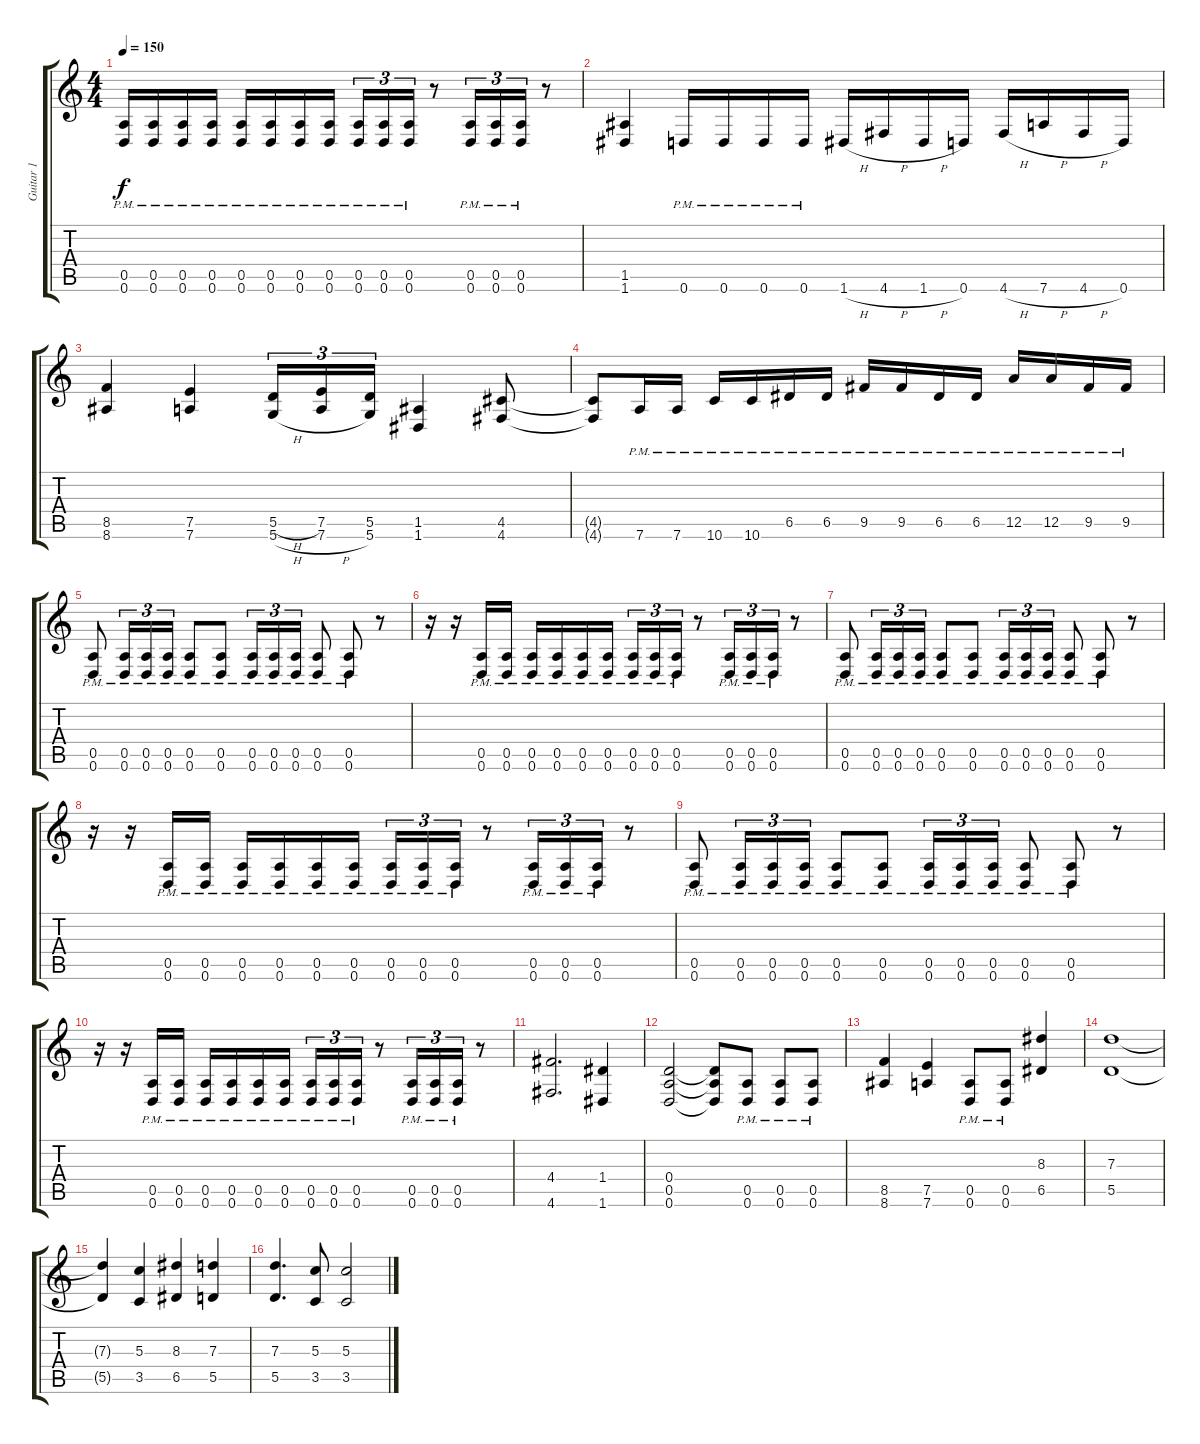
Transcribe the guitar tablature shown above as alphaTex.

\track ("Guitar 1" "Guitar 1") {instrument distortionguitar}
\staff {score tabs}
\tuning (E4 B3 G3 D3 A2 D2) {hide}
\ts (4 4)
\tempo 150
\clef g2
\ks c
(0.5{pm} 0.6{pm}).16{dy f} (0.5{pm} 0.6{pm}).16 (0.5{pm} 0.6{pm}).16 (0.5{pm} 0.6{pm}).16 (0.5{pm} 0.6{pm}).16 (0.5{pm} 0.6{pm}).16 (0.5{pm} 0.6{pm}).16 (0.5{pm} 0.6{pm}).16 (0.5{pm} 0.6{pm}).16{tu (3 2)} (0.5{pm} 0.6{pm}).16{tu (3 2)} (0.5{pm} 0.6{pm}).16{tu (3 2)} r.8 (0.5{pm} 0.6{pm}).16{tu (3 2)} (0.5{pm} 0.6{pm}).16{tu (3 2)} (0.5{pm} 0.6{pm}).16{tu (3 2)} r.8 |
(1.5 1.6).4 0.6{pm}.16 0.6{pm}.16 0.6{pm}.16 0.6{pm}.16 1.6{h}.16 4.6{h}.16 1.6{h}.16 0.6.16 4.6{h}.16 7.6{h}.16 4.6{h}.16 0.6.16 |
(8.5 8.6).4 (7.5 7.6).4 (5.5{h} 5.6{h}).16{tu (3 2)} (7.5 7.6{h}).16{tu (3 2)} (5.5 5.6).16{tu (3 2)} (1.5 1.6).4 (4.5 4.6).8 |
(4.5{t} 4.6{t}).8 7.6{pm}.16 7.6{pm}.16 10.6{pm}.16 10.6{pm}.16 6.5{pm}.16 6.5{pm}.16 9.5{pm}.16 9.5{pm}.16 6.5{pm}.16 6.5{pm}.16 12.5{pm}.16 12.5{pm}.16 9.5{pm}.16 9.5{pm}.16 |
(0.5{pm} 0.6{pm}).8{balance 8} (0.5{pm} 0.6{pm}).16{tu (3 2)} (0.5{pm} 0.6{pm}).16{tu (3 2)} (0.5{pm} 0.6{pm}).16{tu (3 2)} (0.5{pm} 0.6{pm}).8 (0.5{pm} 0.6{pm}).8 (0.5{pm} 0.6{pm}).16{tu (3 2)} (0.5{pm} 0.6{pm}).16{tu (3 2)} (0.5{pm} 0.6{pm}).16{tu (3 2)} (0.5{pm} 0.6{pm}).8 (0.5{pm} 0.6{pm}).8 r.8 |
r.16 r.16 (0.5{pm} 0.6{pm}).16 (0.5{pm} 0.6{pm}).16 (0.5{pm} 0.6{pm}).16 (0.5{pm} 0.6{pm}).16 (0.5{pm} 0.6{pm}).16 (0.5{pm} 0.6{pm}).16 (0.5{pm} 0.6{pm}).16{tu (3 2)} (0.5{pm} 0.6{pm}).16{tu (3 2)} (0.5{pm} 0.6{pm}).16{tu (3 2)} r.8 (0.5{pm} 0.6{pm}).16{tu (3 2)} (0.5{pm} 0.6{pm}).16{tu (3 2)} (0.5{pm} 0.6{pm}).16{tu (3 2)} r.8 |
(0.5{pm} 0.6{pm}).8 (0.5{pm} 0.6{pm}).16{tu (3 2)} (0.5{pm} 0.6{pm}).16{tu (3 2)} (0.5{pm} 0.6{pm}).16{tu (3 2)} (0.5{pm} 0.6{pm}).8 (0.5{pm} 0.6{pm}).8 (0.5{pm} 0.6{pm}).16{tu (3 2)} (0.5{pm} 0.6{pm}).16{tu (3 2)} (0.5{pm} 0.6{pm}).16{tu (3 2)} (0.5{pm} 0.6{pm}).8 (0.5{pm} 0.6{pm}).8 r.8 |
r.16 r.16 (0.5{pm} 0.6{pm}).16 (0.5{pm} 0.6{pm}).16 (0.5{pm} 0.6{pm}).16 (0.5{pm} 0.6{pm}).16 (0.5{pm} 0.6{pm}).16 (0.5{pm} 0.6{pm}).16 (0.5{pm} 0.6{pm}).16{tu (3 2)} (0.5{pm} 0.6{pm}).16{tu (3 2)} (0.5{pm} 0.6{pm}).16{tu (3 2)} r.8 (0.5{pm} 0.6{pm}).16{tu (3 2)} (0.5{pm} 0.6{pm}).16{tu (3 2)} (0.5{pm} 0.6{pm}).16{tu (3 2)} r.8 |
(0.5{pm} 0.6{pm}).8 (0.5{pm} 0.6{pm}).16{tu (3 2)} (0.5{pm} 0.6{pm}).16{tu (3 2)} (0.5{pm} 0.6{pm}).16{tu (3 2)} (0.5{pm} 0.6{pm}).8 (0.5{pm} 0.6{pm}).8 (0.5{pm} 0.6{pm}).16{tu (3 2)} (0.5{pm} 0.6{pm}).16{tu (3 2)} (0.5{pm} 0.6{pm}).16{tu (3 2)} (0.5{pm} 0.6{pm}).8 (0.5{pm} 0.6{pm}).8 r.8 |
r.16 r.16 (0.5{pm} 0.6{pm}).16 (0.5{pm} 0.6{pm}).16 (0.5{pm} 0.6{pm}).16 (0.5{pm} 0.6{pm}).16 (0.5{pm} 0.6{pm}).16 (0.5{pm} 0.6{pm}).16 (0.5{pm} 0.6{pm}).16{tu (3 2)} (0.5{pm} 0.6{pm}).16{tu (3 2)} (0.5{pm} 0.6{pm}).16{tu (3 2)} r.8 (0.5{pm} 0.6{pm}).16{tu (3 2)} (0.5{pm} 0.6{pm}).16{tu (3 2)} (0.5{pm} 0.6{pm}).16{tu (3 2)} r.8 |
(4.4 4.6).2{d balance 0} (1.4 1.6).4 |
(0.4 0.5 0.6).2 (0.4{t} 0.5{t} 0.6{t}).8 (0.5{pm} 0.6{pm}).8 (0.5{pm} 0.6{pm}).8 (0.5{pm} 0.6{pm}).8 |
(8.5 8.6).4 (7.5 7.6).4 (0.5{pm} 0.6{pm}).8 (0.5{pm} 0.6{pm}).8 (8.3 6.5).4 |
(7.3 5.5).1{balance 8} |
(7.3{t} 5.5{t}).4 (5.3 3.5).4 (8.3 6.5).4 (7.3 5.5).4 |
(7.3 5.5).4{d} (5.3 3.5).8 (5.3 3.5).2
